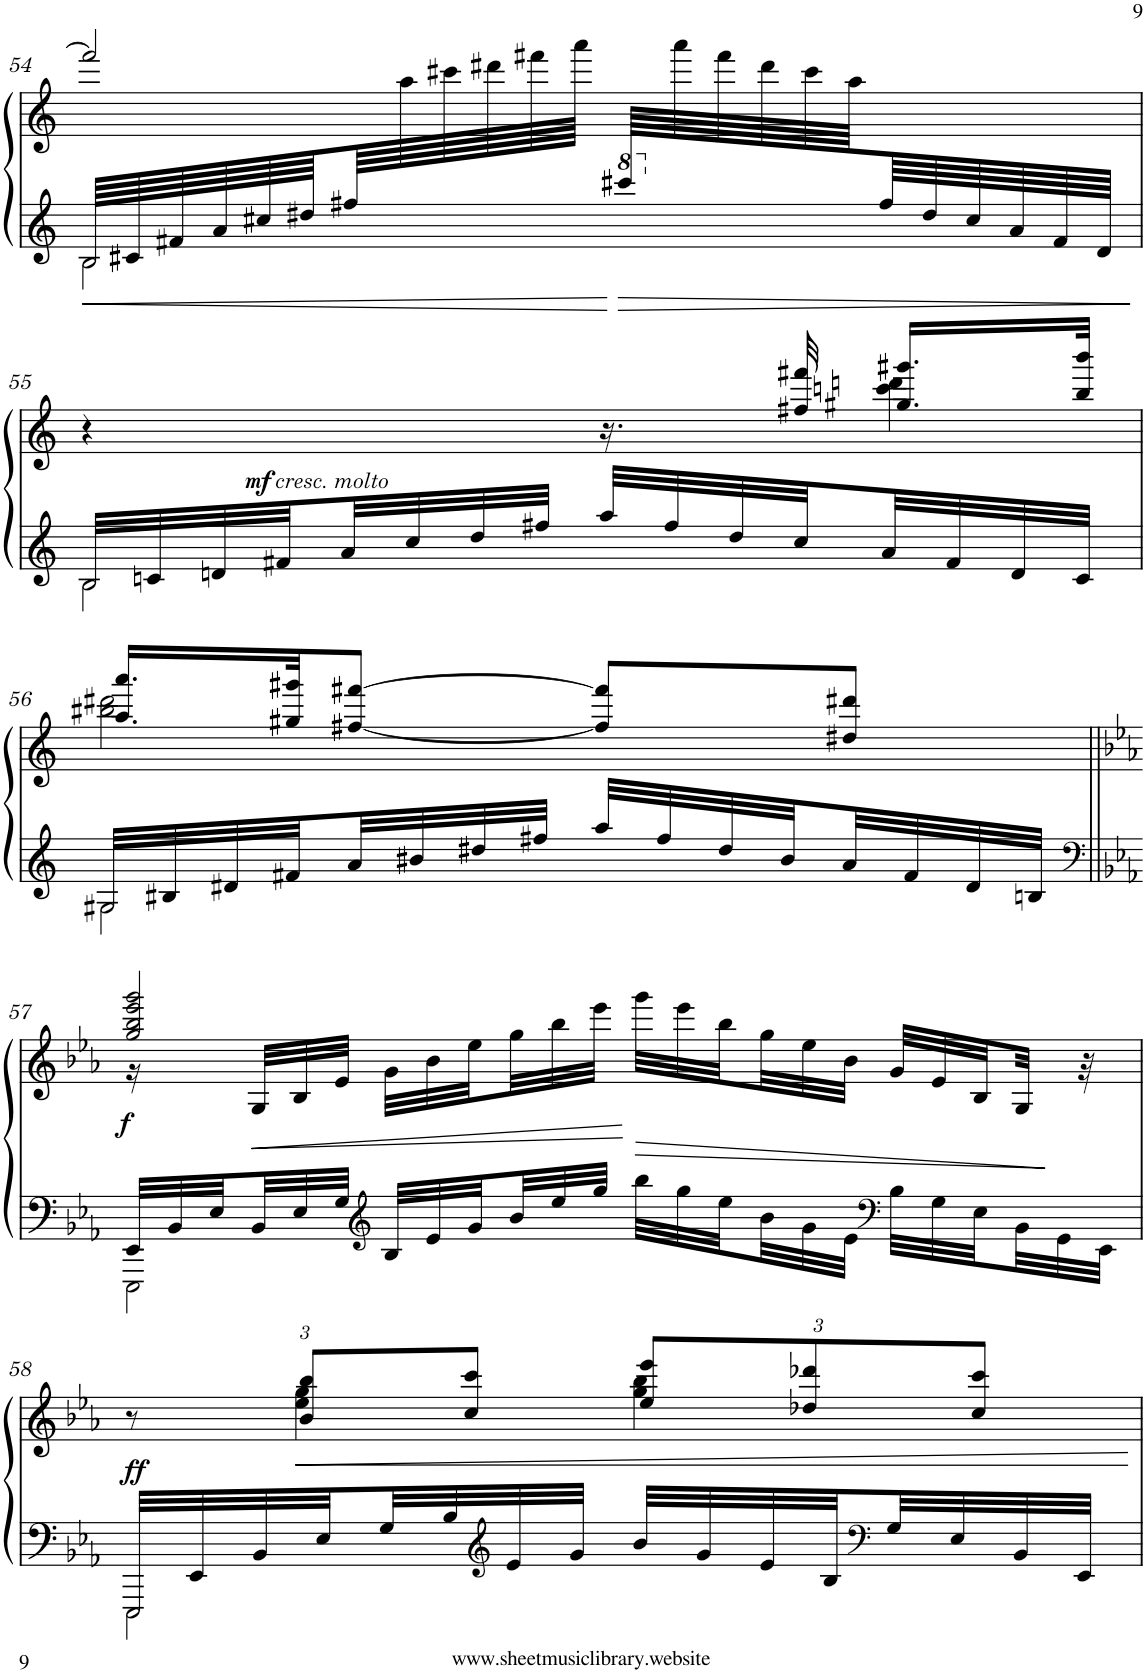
**kern	**kern	**dynam
*part1	*part1	*part1
*staff2	*staff1	*staff1/2
*I"Piano	*	*
*I'Pno	*	*
!!LO:PB:g=z
*clefG2	*clefG2	*
*k[]	*k[]	*
*M4/8	*M4/8	*
*Xbrackettup	*	*
=54	=54	=54
!	!	!LO:HP:b=2
*^	*^	*
48B/LLLL	2B\	2fff#/]	48%7ryy	<
48c#X/	.	.	.	.
48f#X/	.	.	.	.
48a/	.	.	.	.
48cc#X/	.	.	.	.
48dd#X/	.	.	.	.
48ff#X/	.	.	.	.
48%5ryy	.	.	48aa\	.
.	.	.	48ccc#X\	.
.	.	.	48ddd#X\	.
.	.	.	48fff#X\	.
.	.	.	48aaa\JJJJ	.
*8va	*	*	*	*
48cccc#X/LLLL	.	.	48ryy	[
*X8va	*	*	*	*
!	!	!	!	!LO:HP:b
48%5ryy	.	.	48aaa\	>
.	.	.	48fff#\	.
.	.	.	48ddd#\	.
.	.	.	48ccc#\	.
.	.	.	48aa\	.
48ff#/	.	.	8ryy	.
48dd#/	.	.	.	.
48cc#/	.	.	.	.
48a/	.	.	.	.
48f#/	.	.	.	.
48d/JJJJ	.	.	.	.
*v	*v	*	*	*
*	*v	*v	*
.	.	]
!!LO:LB:g=z
=55	=55	=55
*^	*^	*
*	*	*	*^	*
32B/LLL	2B\	4r	4ryy	16.ryy	.
32cn/	.	.	.	.	.
32dn/	.	.	.	.	.
!	!	!	!	!	!LO:DY:b
!	!	!	!	!	!LO:DY:n=1:b
32f#X/	.	.	.	4ryy	mf other-dynamics
32a/	.	.	.	.	.
32cc/	.	.	.	.	.
32dd/	.	.	.	.	.
32ff#X/JJJ	.	.	.	.	.
32aa/LLL	.	16.r	8ryy	.	.
32ff#/	.	.	.	.	.
32dd/	.	.	.	.	.
32cc/	.	32ff#X/ 32fff#X/	.	8ryy	.
32a/	.	16.gg#X/ 16.ggg#X/LL	8cccn\ 8dddn\	.	.
32f#/	.	.	.	.	.
32d/	.	.	.	.	.
32c/JJJ	.	32bb/ 32bbb/JJk	.	32ryy	.
*	*	*	*v	*v	*
!!LO:LB:g=z
=56	=56	=56	=56	=56
32G#X/LLL	2G#\	16.aa/ 16.aaa/LL	2bb#X\ 2ddd#X\	.
32B#X/	.	.	.	.
32d#X/	.	.	.	.
32f#X/	.	32gg#X/ 32ggg#X/JK	.	.
32a/	.	[<8ff#X/ [8fff#X/J	.	.
32b#X/	.	.	.	.
32dd#X/	.	.	.	.
32ff#X/JJJ	.	.	.	.
32aa/LLL	.	8ff#/] 8fff#/]L	.	.
32ff#/	.	.	.	.
32dd#/	.	.	.	.
32b#/	.	.	.	.
32a/	.	8dd#X/ 8ddd#X/J	.	.
32f#/	.	.	.	.
32d#/	.	.	.	.
32Bn/JJJ	.	.	.	.
!!LO:LB:g=z	!!
=57||	=57||	=57||	=57||	=57||
*clefF4	*	*	*	*
*k[b-e-a-]	*	*k[b-e-a-]	*	*
!	!	!	!	!LO:DY:b
48EE-/LLL	2EEE-\	2gg/ 2bb-/ 2eee-/ 2ggg/	16r	f
48BB-/	.	.	.	.
48E-/JJ	.	.	.	.
*	*	*	*Xbrackettup	*
!	!	!	!	!LO:HP:b
48BB-/LL	.	.	48G/LLL	<
48E-/	.	.	48B-/	.
48G/JJJ	.	.	48e-/JJJ	.
*clefG2	*	*	*	*
*	*	*	*brackettup	*
48B-/LLL	.	.	48g\LLL	.
48e-/	.	.	48b-\	.
48g/JJ	.	.	48ee-\JJ	.
*	*	*	*Xbrackettup	*
48b-/LL	.	.	48gg\LL	.
48ee-/	.	.	48bb-\	.
48gg/JJJ	.	.	48eee-\JJJ	.
!	!	!	!	!LO:HP:n=1:b
48bb-\LLL	.	.	48ggg\LLL	[ >
48gg\	.	.	48eee-\	.
48ee-\JJ	.	.	48bb-\JJ	.
48b-\LL	.	.	48gg\LL	.
48g\	.	.	48ee-\	.
48e-\JJJ	.	.	48b-\JJJ	.
*clefF4	*	*	*	*
48B-\LLL	.	.	48g/LLL	.
48G\	.	.	48e-/	.
48E-\JJ	.	.	48B-/JJ	.
48BB-\LL	.	.	32G/JLL	.
48GG\	.	.	.	.
.	.	.	32r	]
48EE-\JJJ	.	.	.	.
!!LO:LB:g=z	!!
=58	=58	=58	=58	=58
*	*	*	*brackettup	*
!	!	!	!	!LO:DY:b
32EEE-/LLL	2EEE-\	12r	12ryy	ff
32EE-/	.	.	.	.
32BB-/	.	.	.	.
!	!	!	!	!LO:HP:b
.	.	12b-/ 12bb-/L	6ee-\ 6gg\	<
32E-/	.	.	.	.
32G/	.	.	.	.
32B-/	.	.	.	.
.	.	12cc/ 12ccc/J	.	.
*clefG2	*	*	*	*
32e-/	.	.	.	.
32g/JJJ	.	.	.	.
*	*	*Xbrackettup	*	*
32b-/LLL	.	12ee-/ 12eee-/L	4gg\ 4bb-\	.
32g/	.	.	.	.
32e-/	.	.	.	.
.	.	12dd-X/ 12ddd-X/	.	.
32B-/	.	.	.	.
*clefF4	*	*	*	*
32G/	.	.	.	.
32E-/	.	.	.	.
.	.	12cc/ 12ccc/J	.	.
32BB-/	.	.	.	.
32EE-/JJJ	.	.	.	.
*v	*v	*	*	*
*	*v	*v	*
.	.	[
=	=	=
*-	*-	*-
